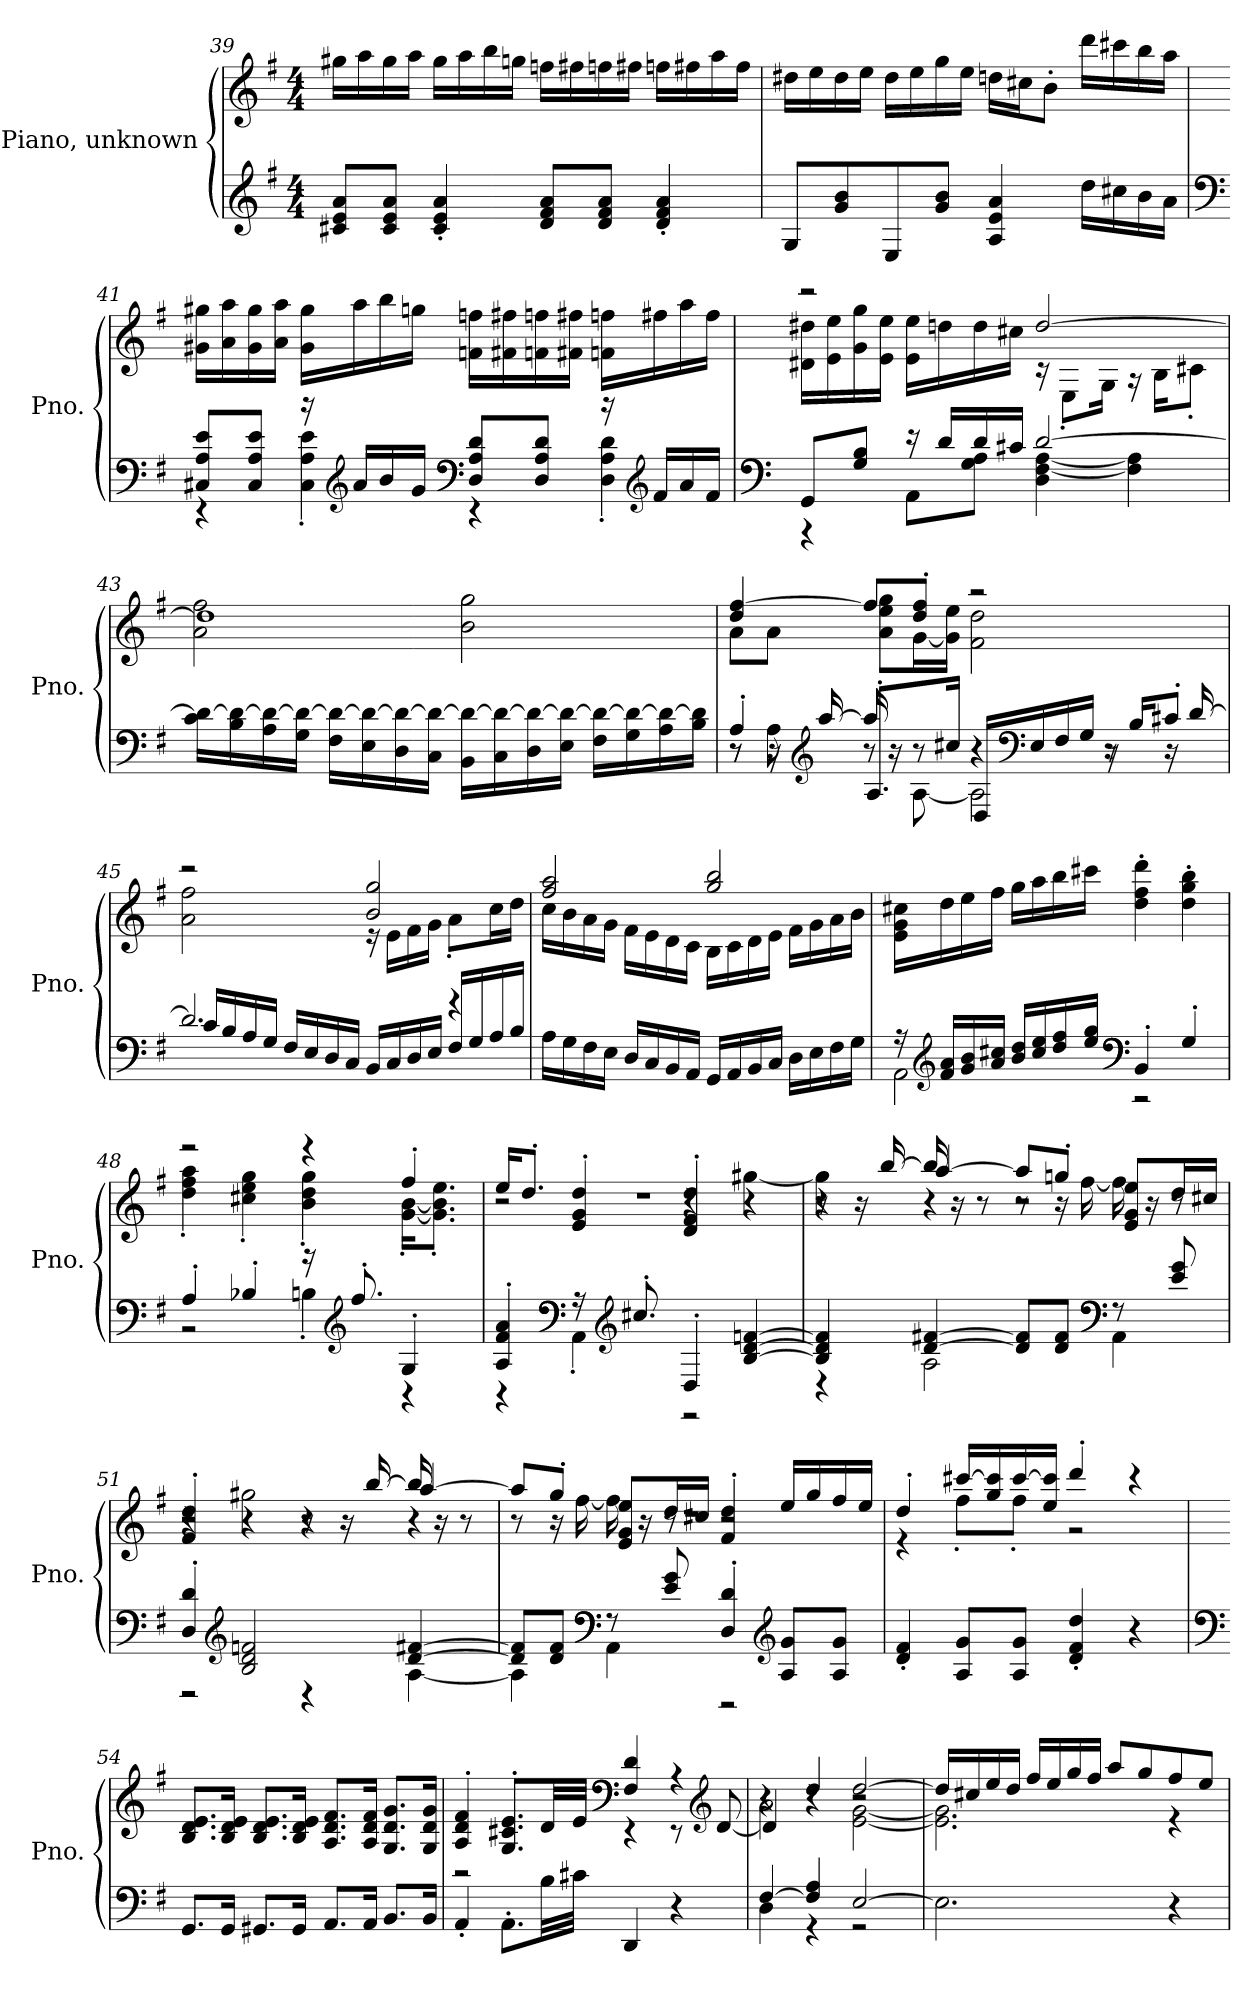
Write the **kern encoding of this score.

**kern	**kern
*part1	*part1
*staff2	*staff1
*I"Piano, unknown	*
*I'Pno.	*
!!LO:LB:g=z
*clefG2	*clefG2
*k[f#]	*k[f#]
*M4/4	*M4/4
=39	=39
8c#X/ 8e/ 8a/L	16gg#X\LL
.	16aa\
8c#/ 8e/ 8a/J	16gg#\
.	16aa\JJ
4c#/' 4e/' 4a/'	16gg#\LL
.	16aa\
.	16bb\
.	16ggn\JJ
8d/ 8f#/ 8a/L	16ffn\LL
.	16ff#X\
8d/ 8f#/ 8a/J	16ffn\
.	16ff#X\JJ
4d/' 4f#/' 4a/'	16ffn\LL
.	16ff#X\
.	16aa\
.	16ff#\JJ
=40	=40
8G/L	16dd#X\LL
.	16ee\
8g/ 8b/	16dd#\
.	16ee\JJ
8E/	16dd#\LL
.	16ee\
8g/ 8b/J	16gg\
.	16ee\JJ
4A/ 4e/ 4a/	16ddn\LL
.	16cc#X\J
.	8b'\J
16dd\LL	16ddd\LL
16cc#X\	16ccc#X\
16b\	16bb\
16a\JJ	16aa\JJ
!!LO:LB:g=z
=41	=41
*clefF4	*
*^	*
8C#X/ 8A/ 8e/L	4r	16g#X\ 16gg#X\LL
.	.	16a\ 16aa\
8C#/ 8A/ 8e/J	.	16g#\ 16gg#\
.	.	16a\ 16aa\JJ
16r	4C#\' 4A\' 4e\'	16g#\ 16gg#\LL
*clefG2	*	*
16a/LL	.	16aa\
16b/	.	16bb\
16g/JJ	.	16ggn\JJ
*clefF4	*	*
8D/ 8A/ 8d/L	4r	16fn\ 16ffn\LL
.	.	16f#X\ 16ff#X\
8D/ 8A/ 8d/J	.	16fn\ 16ffn\
.	.	16f#X\ 16ff#X\JJ
16r	4D\' 4A\' 4d\'	16fn\ 16ffn\LL
*clefG2	*	*
16f#/LL	.	16ff#X\
16a/	.	16aa\
16f#/JJ	.	16ff#\JJ
=42	=42	=42
*clefF4	*	*
*	*	*^
8GG/L	4r	2r	16d#X\ 16dd#X\LL
.	.	.	16e\ 16ee\
8G/ 8B/J	.	.	16g\ 16gg\
.	.	.	16e\ 16ee\JJ
16r	8AA\L	.	16e\ 16ee\LL
16d/LL	.	.	16ddn\
16d/	8G\ 8A\J	.	16dd\
16c#X/JJ	.	.	16cc#X\JJ
[2d/	4D\ [4F#\ [4A\	[2dd/	16r
.	.	.	8E'\L
.	.	.	16G\Jk
.	4F#\] 4A\]	.	16r
.	.	.	16B\KL
.	.	.	8c#X'\J
*v	*v	*	*
!!LO:LB:g=z	!!
=43	=43	=43
16c\ 16d\_LL	1dd]	2a\ 2ff#\
16B\ 16d\_	.	.
16A\ 16d\_	.	.
16G\ 16d\_JJ	.	.
16F#\ 16d\_LL	.	.
16E\ 16d\_	.	.
16D\ 16d\_	.	.
16C\ 16d\_JJ	.	.
16BB\ 16d\_LL	.	2b\ 2gg\
16C\ 16d\_	.	.
16D\ 16d\_	.	.
16E\ 16d\_JJ	.	.
16F#\ 16d\_LL	.	.
16G\ 16d\_	.	.
16A\ 16d\_	.	.
16B\ 16d\]JJ	.	.
!!LO:LB:g=z	!!
=44	=44	=44
*^	*	*
*	*^	*	*
8r	8r	4A'/	4dd/ [4ff#/	8a\L
16r	8A\	.	.	8a\J
*clefG2	*	*	*	*
[16aa/	.	.	.	.
16aa/]	8r	8.A'/L	8ff#/L]	8a\ 8ee\ 8gg\L
16r	.	.	.	.
8r	[8A\	.	8dd/' 8ff#/'J	[16g\L
.	.	16cc#X/Jk	.	16g\] 16ee\JJ
4r	2A\]	16D/LL	2r	2f#\ 2dd\
*clefF4	*	*	*	*
.	.	16E/	.	.
.	.	16F#/	.	.
.	.	16G/JJ	.	.
8r	.	16r	.	.
.	.	16B/KL	.	.
16r	.	8c#X'/J	.	.
[16d/	.	.	.	.
*	*v	*v	*	*
=45	=45	=45	=45
2.d/]	16c/LL	2r	2a\ 2ff#\
.	16B/	.	.
.	16A/	.	.
.	16G/JJ	.	.
.	16F#/LL	.	.
.	16E/	.	.
.	16D/	.	.
.	16C/JJ	.	.
.	16BB/LL	2b/ 2gg/	16r
.	16C/	.	16e\LL
.	16D/	.	16f#\
.	16E/JJ	.	16g\JJ
4r	16F#/LL	.	8a'\L
.	16G/	.	.
.	16A/	.	16cc\L
.	16B/JJ	.	16dd\JJ
*v	*v	*	*
!!LO:LB:g=z	!!
=46	=46	=46
16A\LL	2ff#/ 2aa/	16cc\LL
16G\	.	16b\
16F#\	.	16a\
16E\JJ	.	16g\JJ
16D/LL	.	16f#\LL
16C/	.	16e\
16BB/	.	16d\
16AA/JJ	.	16c\JJ
16GG/LL	2gg/ 2bb/	16B\LL
16AA/	.	16c\
16BB/	.	16d\
16C/JJ	.	16e\JJ
16D\LL	.	16f#\LL
16E\	.	16g\
16F#\	.	16a\
16G\JJ	.	16b\JJ
*	*v	*v
=47	=47
*^	*
16r	2AA\	16e\ 16g\ 16cc#X\LL
*clefG2	*	*
16f#/ 16a/LL	.	16dd\
16g/ 16b/	.	16ee\
16a/ 16cc#X/JJ	.	16ff#\JJ
16b/ 16dd/LL	.	16gg\LL
16cc#/ 16ee/	.	16aa\
16dd/ 16ff#/	.	16bb\
16ee/ 16gg/JJ	.	16ccc#X\JJ
*clefF4	*	*
4BB'/	2r	4dd\' 4ff#\' 4ddd\'
4G'/	.	4dd\' 4gg\' 4bb\'
=48	=48	=48
*	*	*^
4A'/	2r	2r	4dd\' 4ff#\' 4aa\'
4B-X'/	.	.	4cc#X\' 4ee\' 4gg\'
16r	4Bn'\	4r	4b\' 4dd\' 4gg\'
*clefG2	*	*	*
8.ff#'/	.	.	.
4G'/	4r	4ff#'/	[16g\' [16b\'KL
.	.	.	8.g\]' 8.b\]' 8.ee\'J
!!LO:PB:g=z
=49	=49	=49	=49
*	*	*	*^
4A/' 4f#/' 4a/'	4r	1r	2r	16ee/KL
.	.	.	.	8.dd'/J
*clefF4	*	*	*	*
16r	4AA'\	.	.	4e/' 4g/' 4dd/'
*clefG2	*	*	*	*
8.cc#X'/	.	.	.	.
4D'/	2r	.	4r	4d/' 4f#/' 4dd/'
[4B/ [4d/ [4fn/	.	.	[4gg#X\	4r
=50	=50	=50	=50	=50
4B/] 4d/] 4f/]	4r	8r	4gg#\]	4r
.	.	16r	.	.
.	.	[16bb/	.	.
[4d/ [4f#X/	2A\	16bb/]	4r	[4aa/
.	.	16r	.	.
.	.	8r	.	.
8d/] 8f#/]L	.	2r	8r	8aa/L]
8d/ 8f#/J	.	.	16r	8ggn'/J
.	.	.	[16ff#\	.
*clefF4	*	*	*	*
8r	4AA\	.	16ff#\]	8e/ 8g/ 8ee/L
.	.	.	16r	.
8e/ 8g/	.	.	8r	16dd/L
.	.	.	.	16cc#X/JJ
=51	=51	=51	=51	=51
4D/' 4d/'	2r	2r	4r	4f#/' 4dd/'
*clefG2	*	*	*	*
2B/ 2d/ 2fn/	.	.	2gg#X\	4r
.	4r	8r	.	4r
.	.	16r	.	.
.	.	[16bb/	.	.
[4d/ [4f#X/	[4A\	16bb/]	4r	[4aa/
.	.	16r	.	.
.	.	8r	.	.
!!LO:LB:g=z	!!	!!
=52	=52	=52	=52	=52
8d/] 8f#/]L	4A\]	1r	8r	8aa/L]
8d/ 8f#/J	.	.	16r	8gg'/J
.	.	.	[16ff#\	.
*clefF4	*	*	*	*
8r	4AA\	.	16ff#\]	8e/ 8g/ 8ee/L
.	.	.	16r	.
8e/ 8g/	.	.	8r	16dd/L
.	.	.	.	16cc#X/JJ
4D/' 4d/'	2r	.	2r	4f#/' 4dd/'
*clefG2	*	*	*	*
8A/ 8g/L	.	.	.	16ee/LL
.	.	.	.	16gg/
8A/ 8g/J	.	.	.	16ff#/
.	.	.	.	16ee/JJ
*v	*v	*	*	*
*	*	*v	*v
=53	=53	=53
4d/' 4f#/'	4dd'/	4r
8A/ 8g/L	[16ccc#X/LL	8ff#'\L
.	16gg/ 16ccc#/]	.
8A/ 8g/J	[16ccc#/	8ff#'\J
.	16ee/ 16ccc#/]JJ	.
4d/' 4f#/' 4dd/'	4ddd'/	2r
4r	4r	.
*	*v	*v
=54	=54
*clefF4	*
8.GG/L	8.B/ 8.d/ 8.e/L
16GG/Jk	16B/ 16d/ 16e/Jk
8.GG#X/L	8.B/ 8.d/ 8.e/L
16GG#/Jk	16B/ 16d/ 16e/Jk
8.AA/L	8.A/ 8.d/ 8.f#/L
16AA/Jk	16A/ 16d/ 16f#/Jk
8.BB/L	8.G/ 8.d/ 8.g/L
16BB/Jk	16G/ 16d/ 16g/Jk
!!LO:LB:g=z
=55	=55
*	*^
4AA'/	4A/' 4d/' 4f#/'	2r
8.AA'\L	8.G/' 8.c#X/' 8.e/'L	.
32B\LL	32d/LL	.
32c#X\JJJ	32e/JJJ	.
*	*clefF4	*
4DD/	4F#/ 4d/	4r
4r	4r	8r
*	*clefG2	*
.	.	[8d/
=56	=56	=56
*^	*	*^
[4F#/	4D\	4r	2a\	4d/]
4F#/] 4A/	4r	4dd/	.	4r
[2E/	2r	[2dd/	[2e\ [2g\	2r
*v	*v	*	*	*
*	*	*v	*v
=57	=57	=57
2.E\]	16dd/LL]	2.e\] 2.g\]
.	16cc#X/	.
.	16ee/	.
.	16dd/JJ	.
.	16ff#/LL	.
.	16ee/	.
.	16gg/	.
.	16ff#/JJ	.
.	8aa/L	.
.	8gg/	.
4r	8ff#/	4r
.	8ee/J	.
*	*v	*v
=	=
*-	*-
